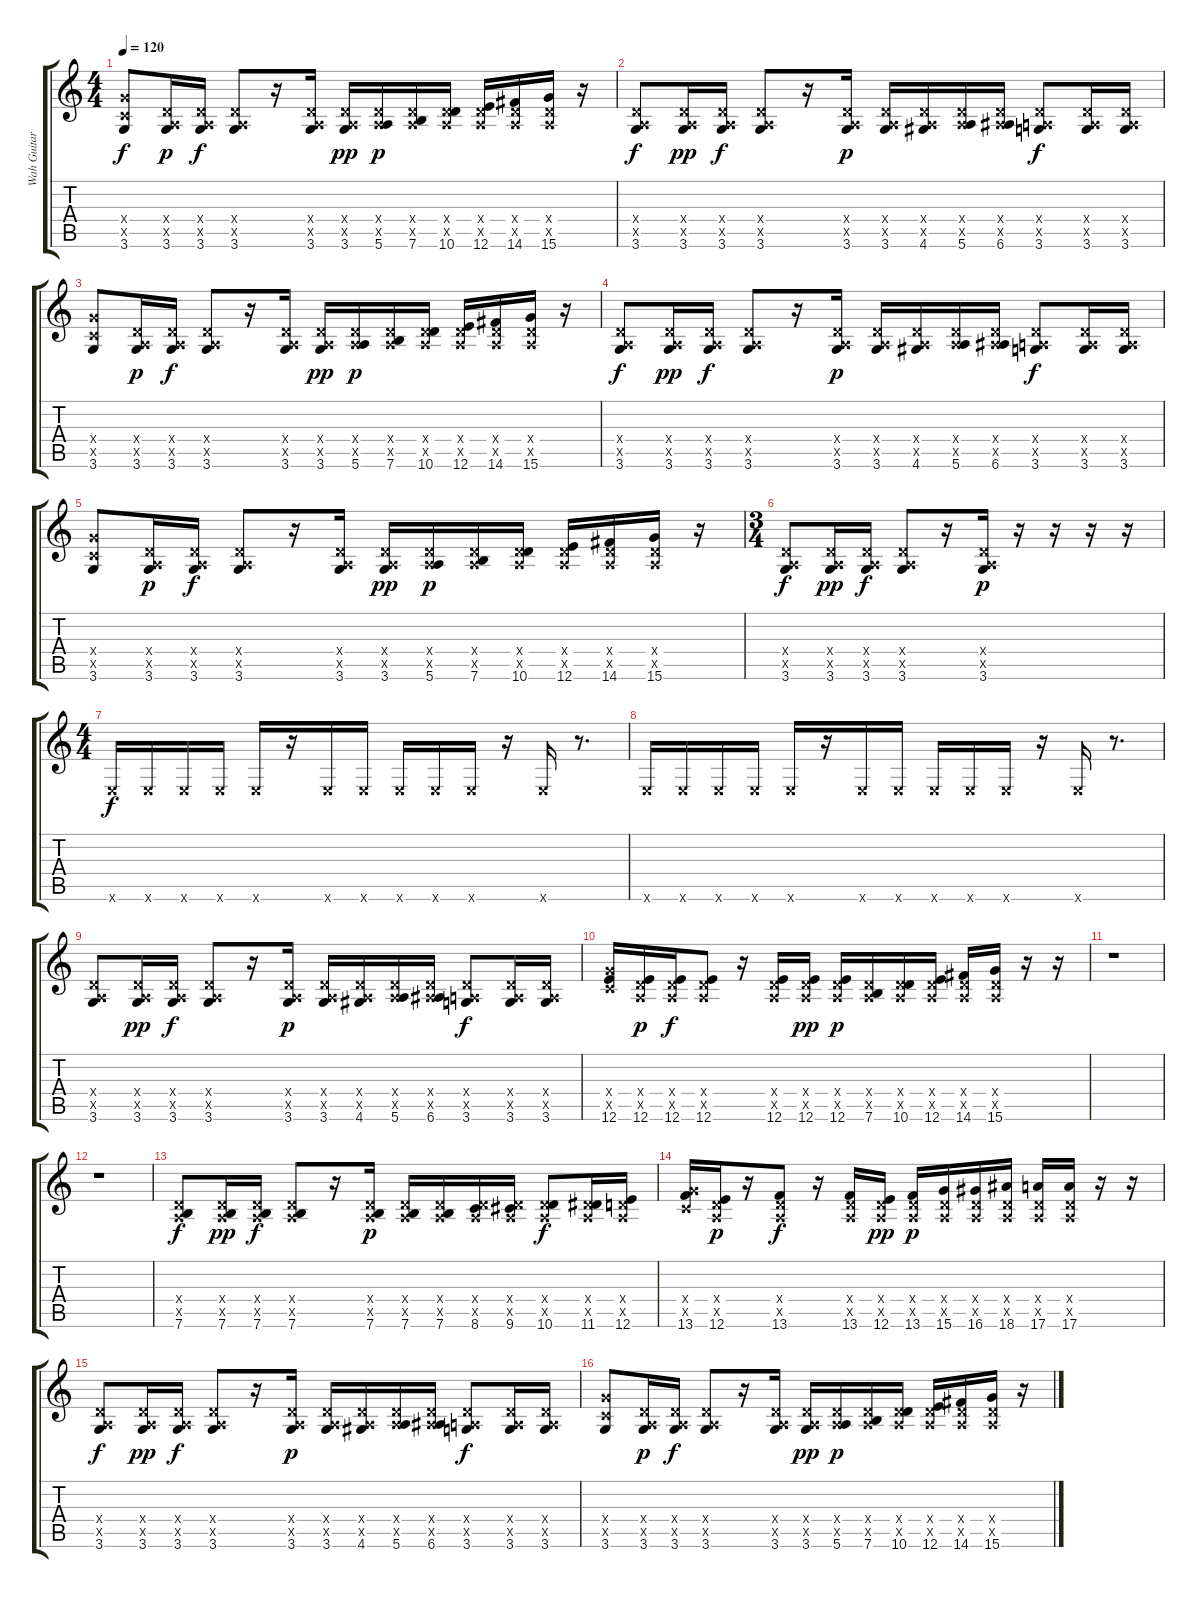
\track ("Wah Guitar" "Wah Guitar") {instrument electricguitarmuted}
\staff {score tabs}
\tuning (E4 B3 G3 D3 A2 E2) {hide}
\ts (4 4)
\tempo 120
\clef g2
\ks c
(5.4{x} 3.5{x} 3.6).8{dy f} (0.4{x} 0.5{x} 3.6).16{dy p} (0.4{x} 0.5{x} 3.6).16{dy f} (0.4{x} 0.5{x} 3.6).8 r.16 (0.4{x} 0.5{x} 3.6).16 (0.4{x} 0.5{x} 3.6).16{dy pp} (0.4{x} 0.5{x} 5.6).16{dy p} (0.4{x} 0.5{x} 7.6).16 (0.4{x} 0.5{x} 10.6).16 (0.4{x} 0.5{x} 12.6).16 (0.4{x} 0.5{x} 14.6).16 (0.4{x} 0.5{x} 15.6).16 r.16 |
(0.4{x} 0.5{x} 3.6).8{dy f} (0.4{x} 0.5{x} 3.6).16{dy pp} (0.4{x} 0.5{x} 3.6).16{dy f} (0.4{x} 0.5{x} 3.6).8 r.16 (0.4{x} 0.5{x} 3.6).16{dy p} (0.4{x} 0.5{x} 3.6).16 (0.4{x} 0.5{x} 4.6).16 (0.4{x} 0.5{x} 5.6).16 (0.4{x} 0.5{x} 6.6).16 (0.4{x} 0.5{x} 3.6).8{dy f} (0.4{x} 0.5{x} 3.6).16 (0.4{x} 0.5{x} 3.6).16 |
(5.4{x} 3.5{x} 3.6).8 (0.4{x} 0.5{x} 3.6).16{dy p} (0.4{x} 0.5{x} 3.6).16{dy f} (0.4{x} 0.5{x} 3.6).8 r.16 (0.4{x} 0.5{x} 3.6).16 (0.4{x} 0.5{x} 3.6).16{dy pp} (0.4{x} 0.5{x} 5.6).16{dy p} (0.4{x} 0.5{x} 7.6).16 (0.4{x} 0.5{x} 10.6).16 (0.4{x} 0.5{x} 12.6).16 (0.4{x} 0.5{x} 14.6).16 (0.4{x} 0.5{x} 15.6).16 r.16 |
(0.4{x} 0.5{x} 3.6).8{dy f} (0.4{x} 0.5{x} 3.6).16{dy pp} (0.4{x} 0.5{x} 3.6).16{dy f} (0.4{x} 0.5{x} 3.6).8 r.16 (0.4{x} 0.5{x} 3.6).16{dy p} (0.4{x} 0.5{x} 3.6).16 (0.4{x} 0.5{x} 4.6).16 (0.4{x} 0.5{x} 5.6).16 (0.4{x} 0.5{x} 6.6).16 (0.4{x} 0.5{x} 3.6).8{dy f} (0.4{x} 0.5{x} 3.6).16 (0.4{x} 0.5{x} 3.6).16 |
(5.4{x} 3.5{x} 3.6).8 (0.4{x} 0.5{x} 3.6).16{dy p} (0.4{x} 0.5{x} 3.6).16{dy f} (0.4{x} 0.5{x} 3.6).8 r.16 (0.4{x} 0.5{x} 3.6).16 (0.4{x} 0.5{x} 3.6).16{dy pp} (0.4{x} 0.5{x} 5.6).16{dy p} (0.4{x} 0.5{x} 7.6).16 (0.4{x} 0.5{x} 10.6).16 (0.4{x} 0.5{x} 12.6).16 (0.4{x} 0.5{x} 14.6).16 (0.4{x} 0.5{x} 15.6).16 r.16 |
\ts (3 4)
(0.4{x} 0.5{x} 3.6).8{dy f} (0.4{x} 0.5{x} 3.6).16{dy pp} (0.4{x} 0.5{x} 3.6).16{dy f} (0.4{x} 0.5{x} 3.6).8 r.16 (0.4{x} 0.5{x} 3.6).16{dy p} r.16 r.16 r.16 r.16 |
\ts (4 4)
0.6{x}.16{dy f} 0.6{x}.16 0.6{x}.16 0.6{x}.16 0.6{x}.16 r.16 0.6{x}.16 0.6{x}.16 0.6{x}.16 0.6{x}.16 0.6{x}.16 r.16 0.6{x}.16 r.8{d} |
0.6{x}.16 0.6{x}.16 0.6{x}.16 0.6{x}.16 0.6{x}.16 r.16 0.6{x}.16 0.6{x}.16 0.6{x}.16 0.6{x}.16 0.6{x}.16 r.16 0.6{x}.16 r.8{d} |
(0.4{x} 0.5{x} 3.6).8 (0.4{x} 0.5{x} 3.6).16{dy pp} (0.4{x} 0.5{x} 3.6).16{dy f} (0.4{x} 0.5{x} 3.6).8 r.16 (0.4{x} 0.5{x} 3.6).16{dy p} (0.4{x} 0.5{x} 3.6).16 (0.4{x} 0.5{x} 4.6).16 (0.4{x} 0.5{x} 5.6).16 (0.4{x} 0.5{x} 6.6).16 (0.4{x} 0.5{x} 3.6).8{dy f} (0.4{x} 0.5{x} 3.6).16 (0.4{x} 0.5{x} 3.6).16 |
(5.4{x} 3.5{x} 12.6).16 (0.4{x} 0.5{x} 12.6).16{dy p} (0.4{x} 0.5{x} 12.6).16{dy f} (0.4{x} 0.5{x} 12.6).8 r.16 (0.4{x} 0.5{x} 12.6).16 (0.4{x} 0.5{x} 12.6).16{dy pp} (0.4{x} 0.5{x} 12.6).16{dy p} (0.4{x} 0.5{x} 7.6).16 (0.4{x} 0.5{x} 10.6).16 (0.4{x} 0.5{x} 12.6).16 (0.4{x} 0.5{x} 14.6).16 (0.4{x} 0.5{x} 15.6).16 r.16 r.16 |
r.1 |
r.1 |
(0.4{x} 0.5{x} 7.6).8{dy f} (0.4{x} 0.5{x} 7.6).16{dy pp} (0.4{x} 0.5{x} 7.6).16{dy f} (0.4{x} 0.5{x} 7.6).8 r.16 (0.4{x} 0.5{x} 7.6).16{dy p} (0.4{x} 0.5{x} 7.6).16 (0.4{x} 0.5{x} 7.6).16 (0.4{x} 0.5{x} 8.6).16 (0.4{x} 0.5{x} 9.6).16 (0.4{x} 0.5{x} 10.6).8{dy f} (0.4{x} 0.5{x} 11.6).16 (0.4{x} 0.5{x} 12.6).16 |
(5.4{x} 3.5{x} 13.6).16 (0.4{x} 0.5{x} 12.6).16{dy p} r.16 (0.4{x} 0.5{x} 13.6).8{dy f} r.16 (0.4{x} 0.5{x} 13.6).16 (0.4{x} 0.5{x} 12.6).16{dy pp} (0.4{x} 0.5{x} 13.6).16{dy p} (0.4{x} 0.5{x} 15.6).16 (0.4{x} 0.5{x} 16.6).16 (0.4{x} 0.5{x} 18.6).16 (0.4{x} 0.5{x} 17.6).16 (0.4{x} 0.5{x} 17.6).16 r.16 r.16 |
(0.4{x} 0.5{x} 3.6).8{dy f} (0.4{x} 0.5{x} 3.6).16{dy pp} (0.4{x} 0.5{x} 3.6).16{dy f} (0.4{x} 0.5{x} 3.6).8 r.16 (0.4{x} 0.5{x} 3.6).16{dy p} (0.4{x} 0.5{x} 3.6).16 (0.4{x} 0.5{x} 4.6).16 (0.4{x} 0.5{x} 5.6).16 (0.4{x} 0.5{x} 6.6).16 (0.4{x} 0.5{x} 3.6).8{dy f} (0.4{x} 0.5{x} 3.6).16 (0.4{x} 0.5{x} 3.6).16 |
(5.4{x} 3.5{x} 3.6).8 (0.4{x} 0.5{x} 3.6).16{dy p} (0.4{x} 0.5{x} 3.6).16{dy f} (0.4{x} 0.5{x} 3.6).8 r.16 (0.4{x} 0.5{x} 3.6).16 (0.4{x} 0.5{x} 3.6).16{dy pp} (0.4{x} 0.5{x} 5.6).16{dy p} (0.4{x} 0.5{x} 7.6).16 (0.4{x} 0.5{x} 10.6).16 (0.4{x} 0.5{x} 12.6).16 (0.4{x} 0.5{x} 14.6).16 (0.4{x} 0.5{x} 15.6).16 r.16
